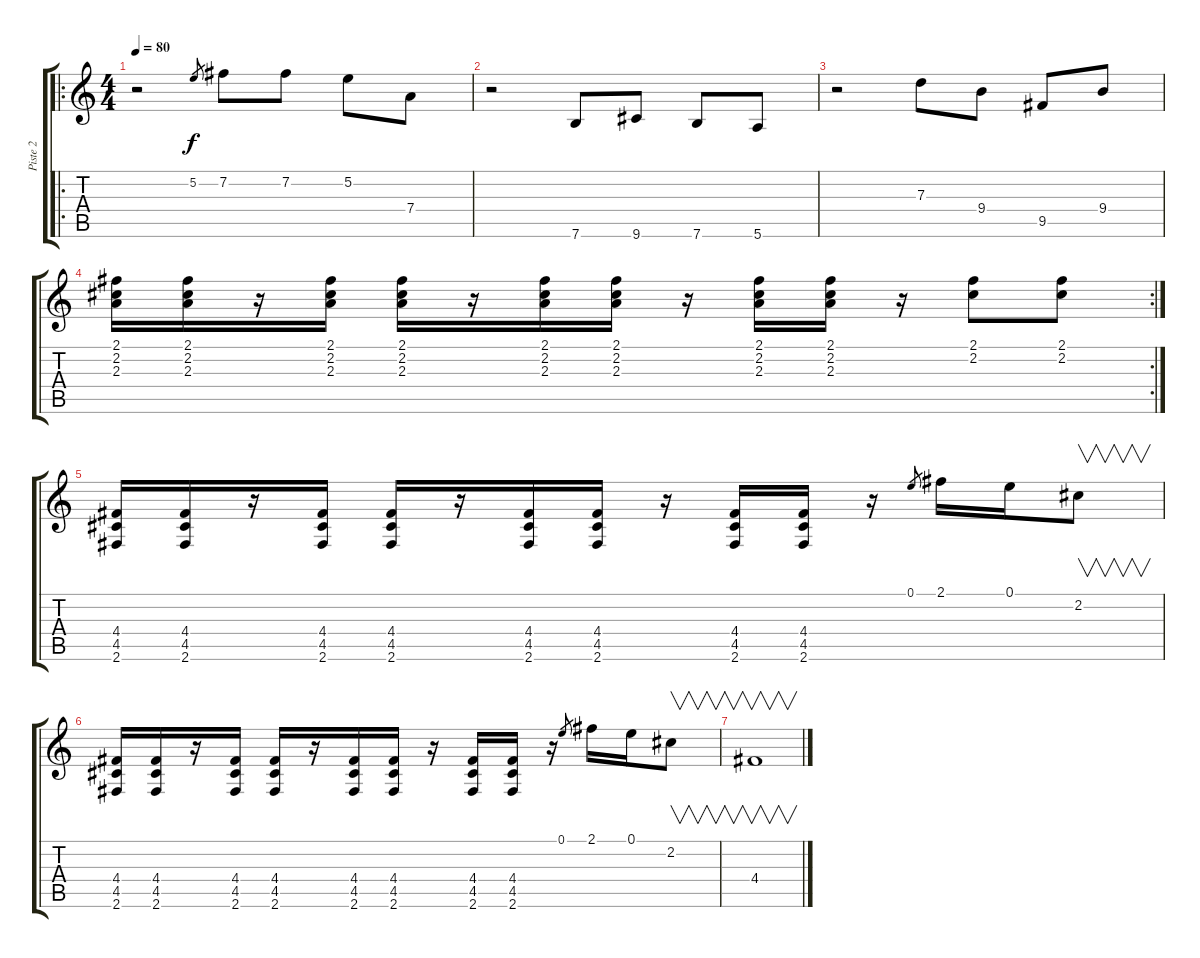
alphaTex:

\track ("Piste 2" "Piste 2") {instrument electricguitarclean}
\staff {score tabs}
\tuning (E4 B3 G3 D3 A2 E2) {hide}
\ro
\ts (4 4)
\tempo 80
\clef g2
\ks c
r.2{dy f} 5.2.8{gr} 7.2.8 7.2.8 5.2.8 7.4.8 |
r.2 7.6.8 9.6.8 7.6.8 5.6.8 |
r.2 7.3.8 9.4.8 9.5.8 9.4.8 |
\rc 2
(2.1 2.2 2.3).16 (2.1 2.2 2.3).16 r.16 (2.1 2.2 2.3).16 (2.1 2.2 2.3).16 r.16 (2.1 2.2 2.3).16 (2.1 2.2 2.3).16 r.16 (2.1 2.2 2.3).16 (2.1 2.2 2.3).16 r.16 (2.1 2.2).8 (2.1 2.2).8 |
(4.4 4.5 2.6).16 (4.4 4.5 2.6).16 r.16 (4.4 4.5 2.6).16 (4.4 4.5 2.6).16 r.16 (4.4 4.5 2.6).16 (4.4 4.5 2.6).16 r.16 (4.4 4.5 2.6).16 (4.4 4.5 2.6).16 r.16 0.1.8{gr} 2.1.16 0.1.16 2.2.8{v} |
(4.4 4.5 2.6).16 (4.4 4.5 2.6).16 r.16 (4.4 4.5 2.6).16 (4.4 4.5 2.6).16 r.16 (4.4 4.5 2.6).16 (4.4 4.5 2.6).16 r.16 (4.4 4.5 2.6).16 (4.4 4.5 2.6).16 r.16 0.1.8{gr} 2.1.16 0.1.16 2.2.8{v} |
4.4.1{v}
